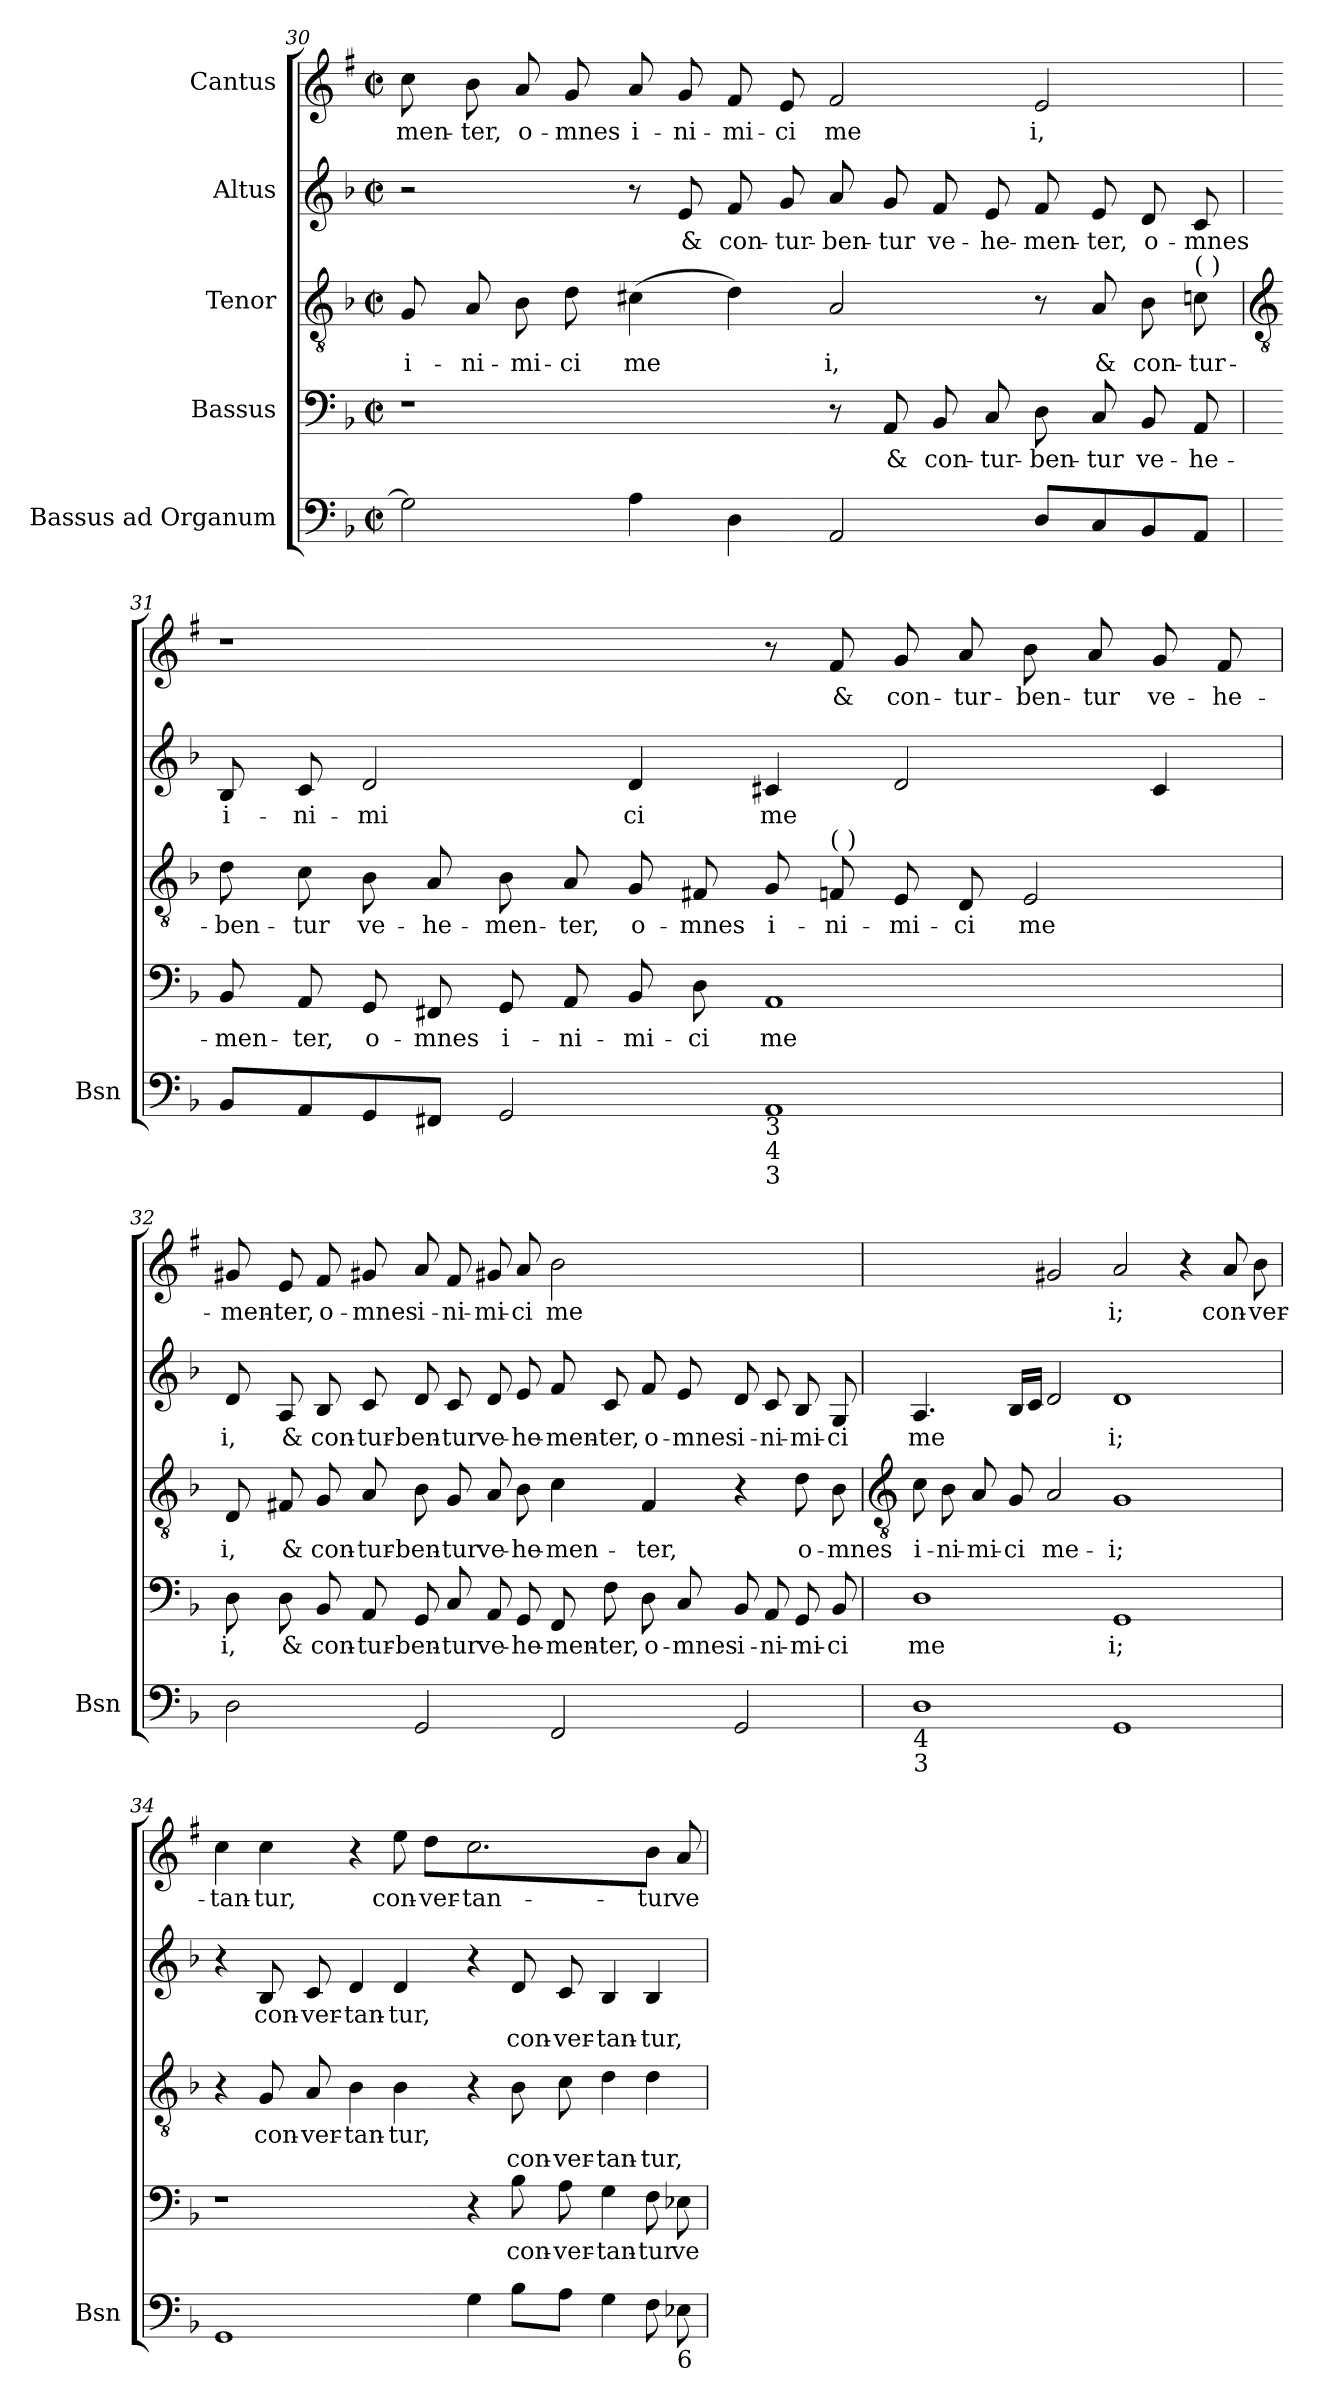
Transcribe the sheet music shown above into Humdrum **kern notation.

**kern	**kern	**text	**kern	**text	**text	**kern	**text	**text	**kern	**text
*part5	*part4	*part4	*part3	*part3	*part3	*part2	*part2	*part2	*part1	*part1
*staff5	*staff4	*staff4	*staff3	*staff3	*staff3	*staff2	*staff2	*staff2	*staff1	*staff1
*I"Bassus ad Organum	*I"Bassus	*	*I"Tenor	*	*	*I"Altus	*	*	*I"Cantus	*
*I'Bsn	*	*	*	*	*	*	*	*	*	*
*clefF4	*clefF4	*	*clefGv2	*	*	*clefG2	*	*	*clefG2	*
*	*	*	*	*	*	*	*	*	*ITrd1c2	*
*k[b-]	*k[b-]	*	*k[b-]	*	*	*k[b-]	*	*	*k[b-]	*
*F:	*F:	*	*F:	*	*	*F:	*	*	*F:	*
*M4/2	*M4/2	*	*M4/2	*	*	*M4/2	*	*	*M4/2	*
*met(c|)	*met(c|)	*	*met(c|)	*	*	*met(c|)	*	*	*met(c|)	*
=30	=30	=30	=30	=30	=30	=30	=30	=30	=30	=30
!	!	!	!	!LO:LY:b	!	!	!	!	!	!LO:LY:b
2G]	1r	.	8G	i-	.	2r	.	.	8b-	-men-
!	!	!	!	!LO:LY:b	!	!	!	!	!	!LO:LY:b
.	.	.	8A	-ni-	.	.	.	.	8a	-ter,
!	!	!	!	!LO:LY:b	!	!	!	!	!	!LO:LY:b
.	.	.	8B-	-mi-	.	.	.	.	8g	o-
!	!	!	!	!LO:LY:b	!	!	!	!	!	!LO:LY:b
.	.	.	8d	-ci	.	.	.	.	8f	-mnes
!	!	!	!	!LO:LY:b	!	!	!	!	!	!LO:LY:b
4A	.	.	(>4c#X	me	.	8r	.	.	8g	i-
!	!	!	!	!	!	!	!LO:LY:b	!	!	!LO:LY:b
.	.	.	.	.	.	8e	&	.	8f	-ni-
!	!	!	!	!	!	!	!LO:LY:b	!	!	!LO:LY:b
4D	.	.	4d)	.	.	8f	con-	.	8e	-mi-
!	!	!	!	!	!	!	!LO:LY:b	!	!	!LO:LY:b
.	.	.	.	.	.	8g	-tur-	.	8d	-ci
!	!	!	!	!LO:LY:b	!	!	!LO:LY:b	!	!	!LO:LY:b
2AA	8r	.	2A	i,	.	8a	-ben-	.	2e	me
!	!	!LO:LY:b	!	!	!	!	!LO:LY:b	!	!	!
.	8AA	&	.	.	.	8g	-tur	.	.	.
!	!	!LO:LY:b	!	!	!	!	!LO:LY:b	!	!	!
.	8BB-	con-	.	.	.	8f	ve-	.	.	.
!	!	!LO:LY:b	!	!	!	!	!LO:LY:b	!	!	!
.	8C	-tur-	.	.	.	8e	-he-	.	.	.
!	!	!LO:LY:b	!	!	!	!	!LO:LY:b	!	!	!LO:LY:b
8DL	8D	-ben-	8r	.	.	8f	-men-	.	2d	i,
!	!	!LO:LY:b	!	!LO:LY:b	!	!	!LO:LY:b	!	!	!
8C	8C	-tur	8A	&	.	8e	-ter,	.	.	.
!	!	!LO:LY:b	!	!LO:LY:b	!	!	!LO:LY:b	!	!	!
8BB-	8BB-	ve-	8B-	con-	.	8d	o-	.	.	.
!	!	!	!LO:TX:a:t=(  )	!	!	!	!	!	!	!
!	!	!LO:LY:b	!	!LO:LY:b	!	!	!LO:LY:b	!	!	!
8AAJ	8AA	-he-	8c	-tur-	.	8c	-mnes	.	.	.
!!LO:LB:g=z
=31	=31	=31	=31	=31	=31	=31	=31	=31	=31	=31
*	*	*	*clefGv2	*	*	*	*	*	*	*
!	!	!LO:LY:b	!	!LO:LY:b	!	!	!LO:LY:b	!	!	!
8BB-L	8BB-	-men-	8d	-ben-	.	8B-	i-	.	1r	.
!	!	!LO:LY:b	!	!LO:LY:b	!	!	!LO:LY:b	!	!	!
8AA	8AA	-ter,	8c	-tur	.	8c	-ni-	.	.	.
!	!	!LO:LY:b	!	!LO:LY:b	!	!	!LO:LY:b	!	!	!
8GG	8GG	o-	8B-	ve-	.	2d	-mi	.	.	.
!	!	!LO:LY:b	!	!LO:LY:b	!	!	!	!	!	!
8FF#XJ	8FF#X	-mnes	8A	-he-	.	.	.	.	.	.
!	!	!LO:LY:b	!	!LO:LY:b	!	!	!	!	!	!
2GG	8GG	i-	8B-	-men-	.	.	.	.	.	.
!	!	!LO:LY:b	!	!LO:LY:b	!	!	!	!	!	!
.	8AA	-ni-	8A	-ter,	.	.	.	.	.	.
!	!	!LO:LY:b	!	!LO:LY:b	!	!	!LO:LY:b	!	!	!
.	8BB-	-mi-	8G	o-	.	4d	ci	.	.	.
!	!	!LO:LY:b	!	!LO:LY:b	!	!	!	!	!	!
.	8D	-ci	8F#X	-mnes	.	.	.	.	.	.
!LO:TX:b:t=3	!	!	!	!	!	!	!	!	!	!
!LO:TX:b:t=4	!	!	!	!	!	!	!	!	!	!
!LO:TX:b:t=3	!	!	!	!	!	!	!	!	!	!
!	!	!LO:LY:b	!	!LO:LY:b	!	!	!LO:LY:b	!	!	!
1AA	1AA	me	8G	i-	.	4c#X	me	.	8r	.
!	!	!	!LO:TX:a:t=(  )	!	!	!	!	!	!	!
!	!	!	!	!LO:LY:b	!	!	!	!	!	!LO:LY:b
.	.	.	8F	-ni-	.	.	.	.	8e	&
!	!	!	!	!LO:LY:b	!	!	!	!	!	!LO:LY:b
.	.	.	8E	-mi-	.	2d	.	.	8f	con-
!	!	!	!	!LO:LY:b	!	!	!	!	!	!LO:LY:b
.	.	.	8D	-ci	.	.	.	.	8g	-tur-
!	!	!	!	!LO:LY:b	!	!	!	!	!	!LO:LY:b
.	.	.	2E	me	.	.	.	.	8a	-ben-
!	!	!	!	!	!	!	!	!	!	!LO:LY:b
.	.	.	.	.	.	.	.	.	8g	-tur
!	!	!	!	!	!	!	!	!	!	!LO:LY:b
.	.	.	.	.	.	4c#	.	.	8f	ve-
!	!	!	!	!	!	!	!	!	!	!LO:LY:b
.	.	.	.	.	.	.	.	.	8e	-he-
=32	=32	=32	=32	=32	=32	=32	=32	=32	=32	=32
!	!	!LO:LY:b	!	!LO:LY:b	!	!	!LO:LY:b	!	!	!LO:LY:b
2D	8D	i,	8D	i,	.	8d	i,	.	8f#X	-men-
!	!	!LO:LY:b	!	!LO:LY:b	!	!	!LO:LY:b	!	!	!LO:LY:b
.	8D	&	8F#X	&	.	8A	&	.	8d	-ter,
!	!	!LO:LY:b	!	!LO:LY:b	!	!	!LO:LY:b	!	!	!LO:LY:b
.	8BB-	con-	8G	con-	.	8B-	con-	.	8e	o-
!	!	!LO:LY:b	!	!LO:LY:b	!	!	!LO:LY:b	!	!	!LO:LY:b
.	8AA	-tur-	8A	-tur-	.	8c	-tur-	.	8f#X	-mnes
!	!	!LO:LY:b	!	!LO:LY:b	!	!	!LO:LY:b	!	!	!LO:LY:b
2GG	8GG	-ben-	8B-	-ben-	.	8d	-ben-	.	8g	i-
!	!	!LO:LY:b	!	!LO:LY:b	!	!	!LO:LY:b	!	!	!LO:LY:b
.	8C	-tur	8G	-tur	.	8c	-tur	.	8e	-ni-
!	!	!LO:LY:b	!	!LO:LY:b	!	!	!LO:LY:b	!	!	!LO:LY:b
.	8AA	ve-	8A	ve-	.	8d	ve-	.	8f#X	-mi-
!	!	!LO:LY:b	!	!LO:LY:b	!	!	!LO:LY:b	!	!	!LO:LY:b
.	8GG	-he-	8B-	-he-	.	8e	-he-	.	8g	-ci
!	!	!LO:LY:b	!	!LO:LY:b	!	!	!LO:LY:b	!	!	!LO:LY:b
2FF	8FF	-men-	4c	-men-	.	8f	-men-	.	2a	me
!	!	!LO:LY:b	!	!	!	!	!LO:LY:b	!	!	!
.	8F	-ter,	.	.	.	8c	-ter,	.	.	.
!	!	!LO:LY:b	!	!LO:LY:b	!	!	!LO:LY:b	!	!	!
.	8D	o-	4F#	-ter,	.	8f	o-	.	.	.
!	!	!LO:LY:b	!	!	!	!	!LO:LY:b	!	!	!
.	8C	-mnes	.	.	.	8e	-mnes	.	.	.
!	!	!LO:LY:b	!	!	!	!	!LO:LY:b	!	!	!
2GG	8BB-	i-	4r	.	.	8d	i-	.	[2gyy	.
!	!	!LO:LY:b	!	!	!	!	!LO:LY:b	!	!	!
.	8AA	-ni-	.	.	.	8c	-ni-	.	.	.
!	!	!LO:LY:b	!	!LO:LY:b	!	!	!LO:LY:b	!	!	!
.	8GG	-mi-	8d	o-	.	8B-	-mi-	.	.	.
!	!	!LO:LY:b	!	!LO:LY:b	!	!	!LO:LY:b	!	!	!
.	8BB-	-ci	8B-	-mnes	.	8G	-ci	.	.	.
!!LO:LB:g=z
=33	=33	=33	=33	=33	=33	=33	=33	=33	=33	=33
*	*	*	*clefGv2	*	*	*	*	*	*	*
!LO:TX:b:t=4	!	!	!	!	!	!	!	!	!	!
!LO:TX:b:t=3	!	!	!	!	!	!	!	!	!	!
!	!	!LO:LY:b	!	!LO:LY:b	!	!	!LO:LY:b	!	!	!
1D	1D	me	8c	i-	.	4.A	me	.	2gyy]	.
!	!	!	!	!LO:LY:b	!	!	!	!	!	!
.	.	.	8B-	-ni-	.	.	.	.	.	.
!	!	!	!	!LO:LY:b	!	!	!	!	!	!
.	.	.	8A	-mi-	.	.	.	.	.	.
!	!	!	!	!LO:LY:b	!	!	!	!	!	!
.	.	.	8G	-ci	.	16B-LL	.	.	.	.
.	.	.	.	.	.	16cJJ	.	.	.	.
!	!	!	!	!LO:LY:b	!	!	!	!	!	!
.	.	.	2A	me-	.	2d	.	.	2f#X	.
!	!	!LO:LY:b	!	!LO:LY:b	!	!	!LO:LY:b	!	!	!LO:LY:b
1GG	1GG	i;	1G	-i;	.	1d	i;	.	2g	i;
.	.	.	.	.	.	.	.	.	4r	.
!	!	!	!	!	!	!	!	!	!	!LO:LY:b
.	.	.	.	.	.	.	.	.	8g	con-
!	!	!	!	!	!	!	!	!	!	!LO:LY:b
.	.	.	.	.	.	.	.	.	8a	-ver-
=34	=34	=34	=34	=34	=34	=34	=34	=34	=34	=34
!	!	!	!	!	!	!	!	!	!	!LO:LY:b
1GG	1r	.	4r	.	.	4r	.	.	4b-	-tan-
!	!	!	!	!LO:LY:b	!	!	!LO:LY:b	!	!	!LO:LY:b
.	.	.	8G	con-	.	8B-	con-	.	4b-	-tur,
!	!	!	!	!LO:LY:b	!	!	!LO:LY:b	!	!	!
.	.	.	8A	-ver-	.	8c	-ver-	.	.	.
!	!	!	!	!LO:LY:b	!	!	!LO:LY:b	!	!	!
.	.	.	4B-	-tan-	.	4d	-tan-	.	4r	.
!	!	!	!	!LO:LY:b	!	!	!LO:LY:b	!	!	!LO:LY:b
.	.	.	4B-	-tur,	.	4d	-tur,	.	8dd	con-
!	!	!	!	!	!	!	!	!	!	!LO:LY:b
.	.	.	.	.	.	.	.	.	8ccL	-ver-
!	!	!	!	!	!	!	!	!	!	!LO:LY:b
4G	4r	.	4r	.	.	4r	.	.	2.b-	-tan-
!	!	!LO:LY:b	!	!	!LO:LY:b	!	!	!LO:LY:b	!	!
8B-L	8B-	con-	8B-	.	con-	8d	.	con-	.	.
!	!	!LO:LY:b	!	!	!LO:LY:b	!	!	!LO:LY:b	!	!
8AJ	8A	-ver-	8c	.	-ver-	8c	.	-ver-	.	.
!	!	!LO:LY:b	!	!	!LO:LY:b	!	!	!LO:LY:b	!	!
4G	4G	-tan-	4d	.	-tan-	4B-	.	-tan-	.	.
!	!	!LO:LY:b	!	!	!LO:LY:b	!	!	!LO:LY:b	!	!LO:LY:b
8F	8F	-tur	4d	.	-tur,	4B-	.	-tur,	8aJ	-tur
!LO:TX:b:t=6	!	!	!	!	!	!	!	!	!	!
!	!	!LO:LY:b	!	!	!	!	!	!	!	!LO:LY:b
8E-X	8E-X	ve-	.	.	.	.	.	.	8g	ve-
=	=	=	=	=	=	=	=	=	=	=
*-	*-	*-	*-	*-	*-	*-	*-	*-	*-	*-
